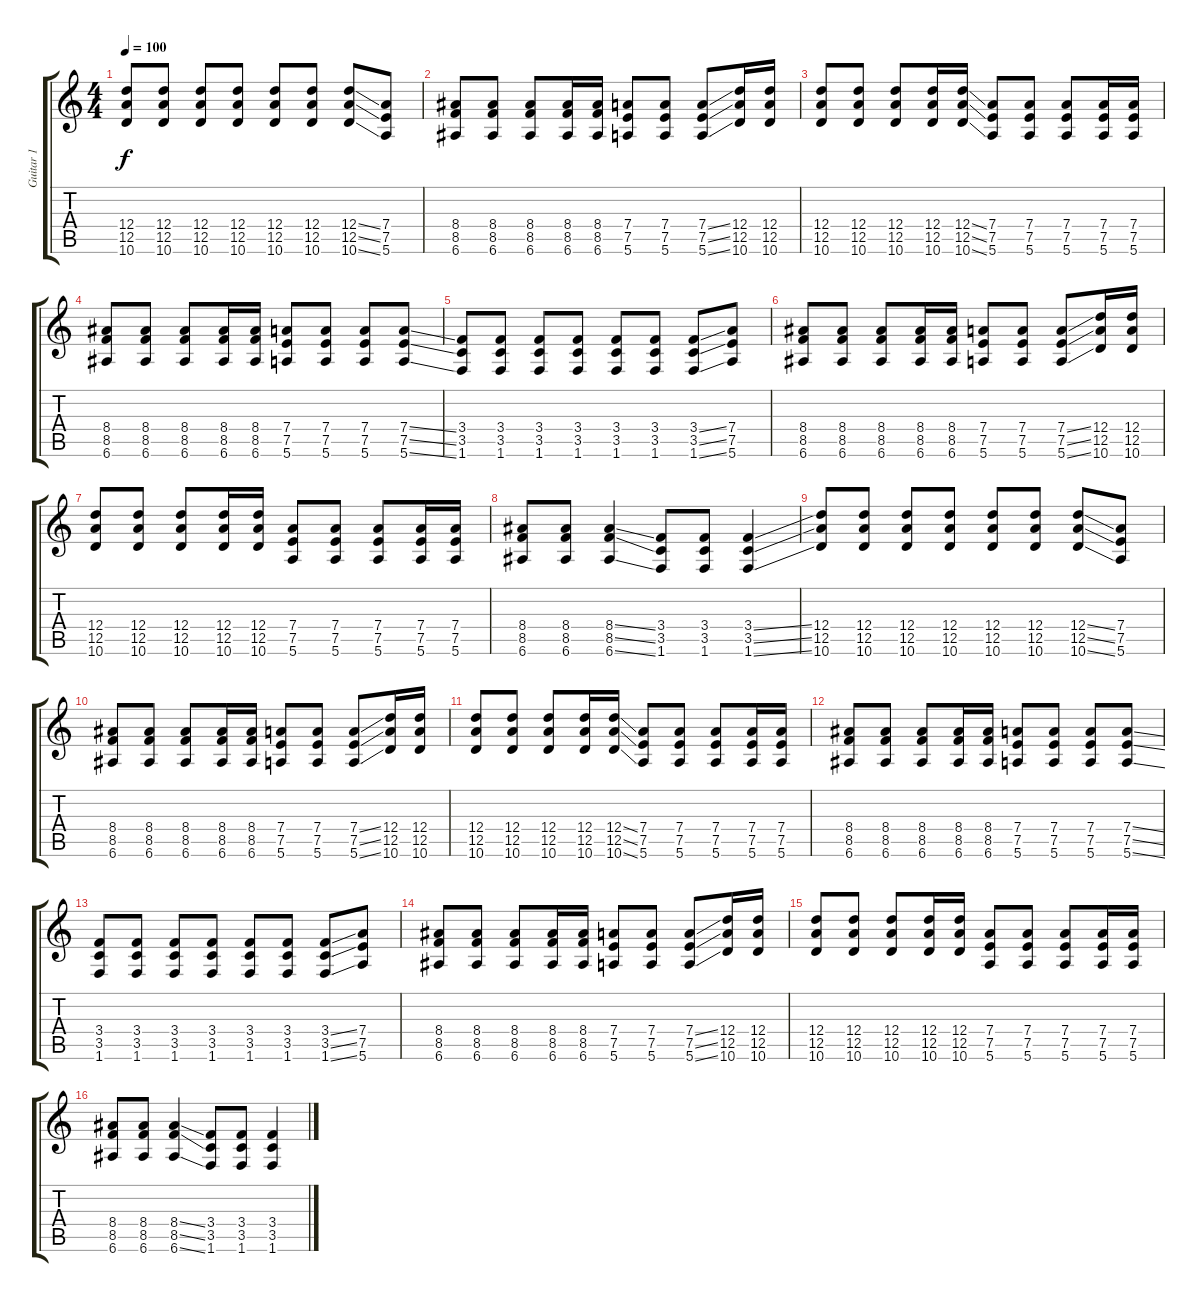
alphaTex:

\track ("Guitar 1" "Guitar 1") {instrument overdrivenguitar}
\staff {score tabs}
\tuning (E4 B3 G3 D3 A2 E2) {hide}
\ts (4 4)
\tempo 100
\clef g2
\ks c
(12.4 12.5 10.6).8{dy f} (12.4 12.5 10.6).8 (12.4 12.5 10.6).8 (12.4 12.5 10.6).8 (12.4 12.5 10.6).8 (12.4 12.5 10.6).8 (12.4{ss} 12.5{ss} 10.6{ss}).8 (7.4 7.5 5.6).8 |
(8.4 8.5 6.6).8 (8.4 8.5 6.6).8 (8.4 8.5 6.6).8 (8.4 8.5 6.6).16 (8.4 8.5 6.6).16 (7.4 7.5 5.6).8 (7.4 7.5 5.6).8 (7.4{ss} 7.5{ss} 5.6{ss}).8 (12.4 12.5 10.6).16 (12.4 12.5 10.6).16 |
(12.4 12.5 10.6).8 (12.4 12.5 10.6).8 (12.4 12.5 10.6).8 (12.4 12.5 10.6).16 (12.4{ss} 12.5{ss} 10.6{ss}).16 (7.4 7.5 5.6).8 (7.4 7.5 5.6).8 (7.4 7.5 5.6).8 (7.4 7.5 5.6).16 (7.4 7.5 5.6).16 |
(8.4 8.5 6.6).8 (8.4 8.5 6.6).8 (8.4 8.5 6.6).8 (8.4 8.5 6.6).16 (8.4 8.5 6.6).16 (7.4 7.5 5.6).8 (7.4 7.5 5.6).8 (7.4 7.5 5.6).8 (7.4{ss} 7.5{ss} 5.6{ss}).8 |
(3.4 3.5 1.6).8 (3.4 3.5 1.6).8 (3.4 3.5 1.6).8 (3.4 3.5 1.6).8 (3.4 3.5 1.6).8 (3.4 3.5 1.6).8 (3.4{ss} 3.5{ss} 1.6{ss}).8 (7.4 7.5 5.6).8 |
(8.4 8.5 6.6).8 (8.4 8.5 6.6).8 (8.4 8.5 6.6).8 (8.4 8.5 6.6).16 (8.4 8.5 6.6).16 (7.4 7.5 5.6).8 (7.4 7.5 5.6).8 (7.4{ss} 7.5{ss} 5.6{ss}).8 (12.4 12.5 10.6).16 (12.4 12.5 10.6).16 |
(12.4 12.5 10.6).8 (12.4 12.5 10.6).8 (12.4 12.5 10.6).8 (12.4 12.5 10.6).16 (12.4 12.5 10.6).16 (7.4 7.5 5.6).8 (7.4 7.5 5.6).8 (7.4 7.5 5.6).8 (7.4 7.5 5.6).16 (7.4 7.5 5.6).16 |
(8.4 8.5 6.6).8 (8.4 8.5 6.6).8 (8.4{ss} 8.5{ss} 6.6{ss}).4 (3.4 3.5 1.6).8 (3.4 3.5 1.6).8 (3.4{ss} 3.5{ss} 1.6{ss}).4 |
(12.4 12.5 10.6).8 (12.4 12.5 10.6).8 (12.4 12.5 10.6).8 (12.4 12.5 10.6).8 (12.4 12.5 10.6).8 (12.4 12.5 10.6).8 (12.4{ss} 12.5{ss} 10.6{ss}).8 (7.4 7.5 5.6).8 |
(8.4 8.5 6.6).8 (8.4 8.5 6.6).8 (8.4 8.5 6.6).8 (8.4 8.5 6.6).16 (8.4 8.5 6.6).16 (7.4 7.5 5.6).8 (7.4 7.5 5.6).8 (7.4{ss} 7.5{ss} 5.6{ss}).8 (12.4 12.5 10.6).16 (12.4 12.5 10.6).16 |
(12.4 12.5 10.6).8 (12.4 12.5 10.6).8 (12.4 12.5 10.6).8 (12.4 12.5 10.6).16 (12.4{ss} 12.5{ss} 10.6{ss}).16 (7.4 7.5 5.6).8 (7.4 7.5 5.6).8 (7.4 7.5 5.6).8 (7.4 7.5 5.6).16 (7.4 7.5 5.6).16 |
(8.4 8.5 6.6).8 (8.4 8.5 6.6).8 (8.4 8.5 6.6).8 (8.4 8.5 6.6).16 (8.4 8.5 6.6).16 (7.4 7.5 5.6).8 (7.4 7.5 5.6).8 (7.4 7.5 5.6).8 (7.4{ss} 7.5{ss} 5.6{ss}).8 |
(3.4 3.5 1.6).8 (3.4 3.5 1.6).8 (3.4 3.5 1.6).8 (3.4 3.5 1.6).8 (3.4 3.5 1.6).8 (3.4 3.5 1.6).8 (3.4{ss} 3.5{ss} 1.6{ss}).8 (7.4 7.5 5.6).8 |
(8.4 8.5 6.6).8 (8.4 8.5 6.6).8 (8.4 8.5 6.6).8 (8.4 8.5 6.6).16 (8.4 8.5 6.6).16 (7.4 7.5 5.6).8 (7.4 7.5 5.6).8 (7.4{ss} 7.5{ss} 5.6{ss}).8 (12.4 12.5 10.6).16 (12.4 12.5 10.6).16 |
(12.4 12.5 10.6).8 (12.4 12.5 10.6).8 (12.4 12.5 10.6).8 (12.4 12.5 10.6).16 (12.4 12.5 10.6).16 (7.4 7.5 5.6).8 (7.4 7.5 5.6).8 (7.4 7.5 5.6).8 (7.4 7.5 5.6).16 (7.4 7.5 5.6).16 |
(8.4 8.5 6.6).8 (8.4 8.5 6.6).8 (8.4{ss} 8.5{ss} 6.6{ss}).4 (3.4 3.5 1.6).8 (3.4 3.5 1.6).8 (3.4{ss} 3.5{ss} 1.6{ss}).4
